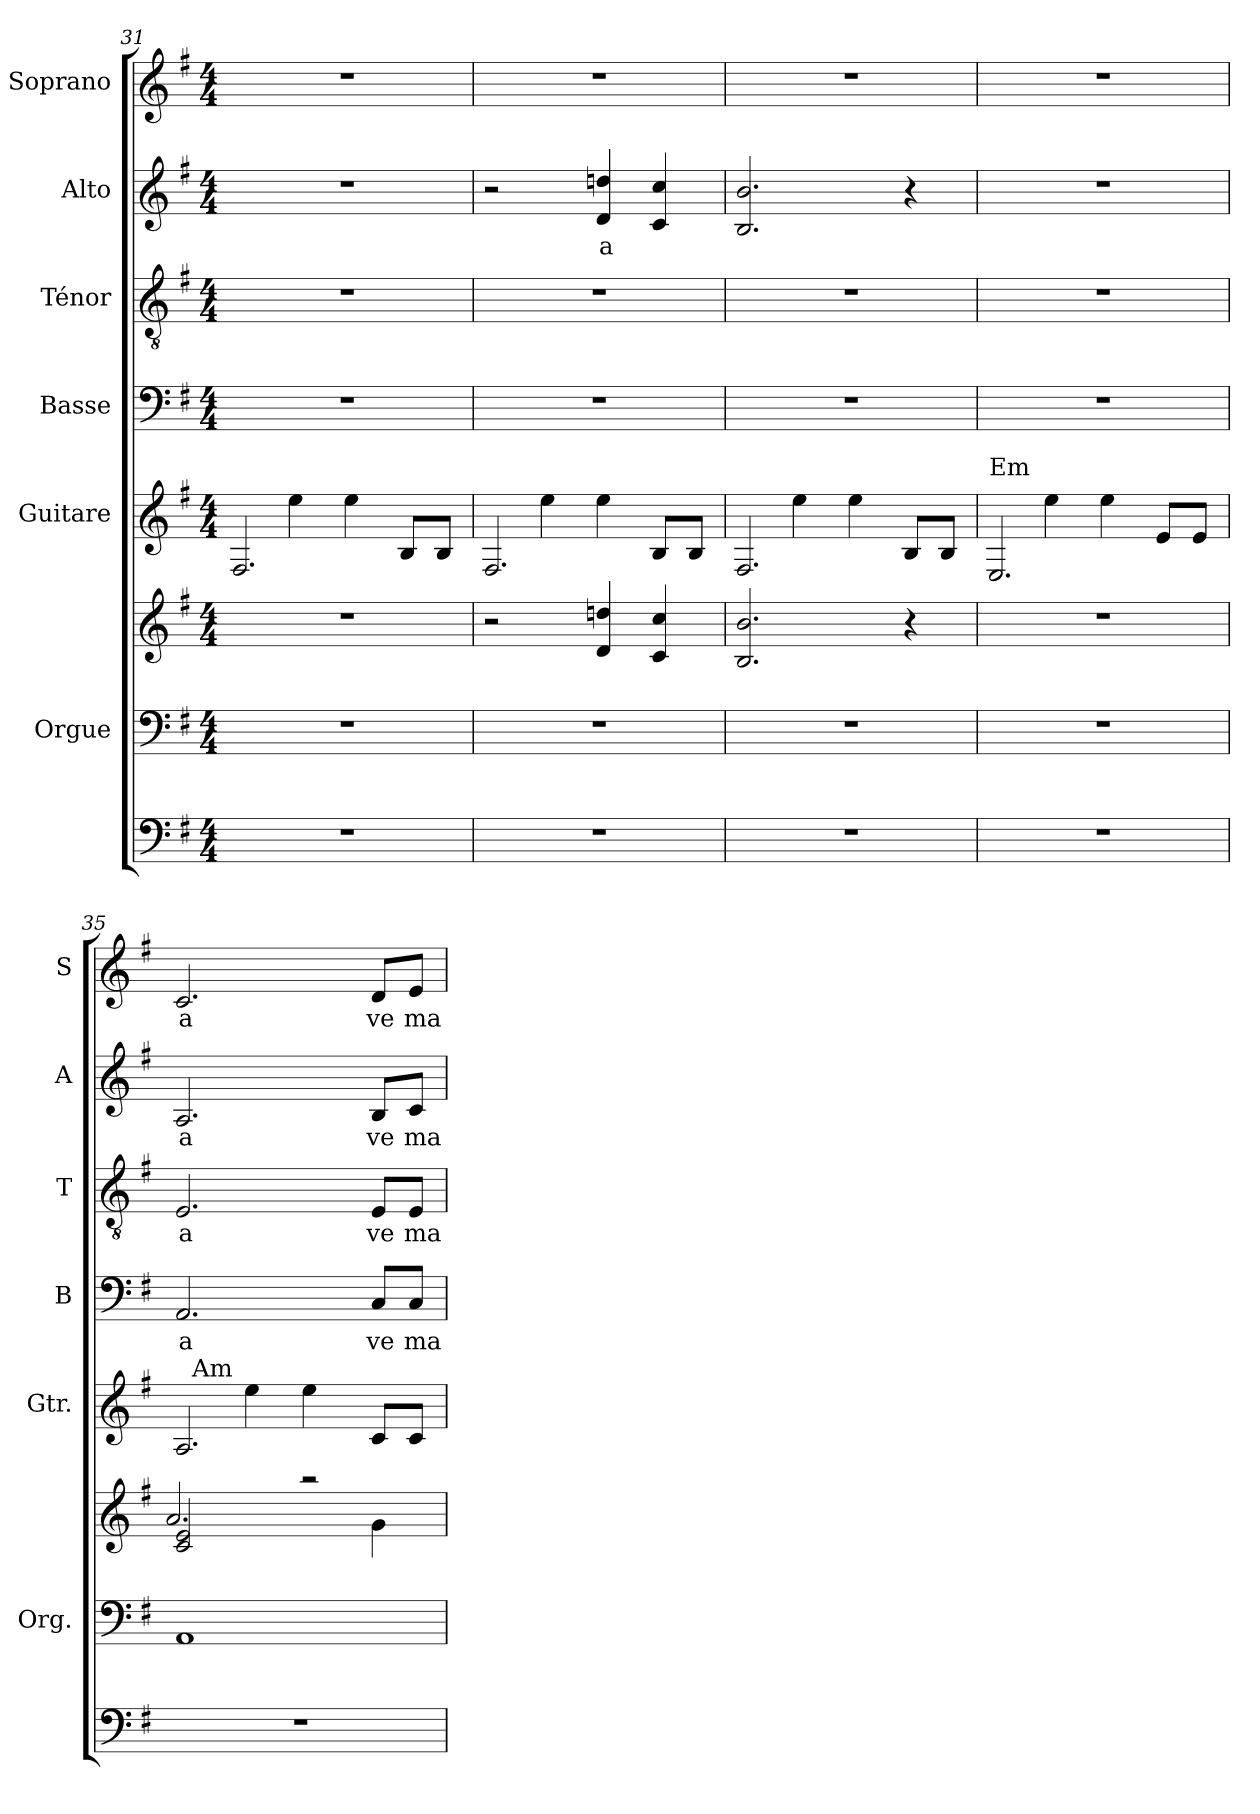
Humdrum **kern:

**kern	**kern	**kern	**kern	**kern	**text	**kern	**text	**kern	**text	**kern	**text
*part7	*part6	*part6	*part5	*part4	*part4	*part3	*part3	*part2	*part2	*part1	*part1
*staff8	*staff7	*staff6	*staff5	*staff4	*staff4	*staff3	*staff3	*staff2	*staff2	*staff1	*staff1
*	*I"Orgue	*	*I"Guitare	*I"Basse	*	*I"Ténor	*	*I"Alto	*	*I"Soprano	*
*	*I'Org.	*	*I'Gtr.	*I'B	*	*I'T	*	*I'A	*	*I'S	*
*clefF4	*clefF4	*clefG2	*clefG2	*clefF4	*	*clefGv2	*	*clefG2	*	*clefG2	*
*	*	*	*ITrd7c12	*	*	*	*	*	*	*	*
*k[f#]	*k[f#]	*k[f#]	*k[f#]	*k[f#]	*	*k[f#]	*	*k[f#]	*	*k[f#]	*
*e:	*e:	*e:	*e:	*e:	*	*e:	*	*e:	*	*e:	*
*M4/4	*M4/4	*M4/4	*M4/4	*M4/4	*	*M4/4	*	*M4/4	*	*M4/4	*
=31	=31	=31	=31	=31	=31	=31	=31	=31	=31	=31	=31
*	*	*	*^	*	*	*	*	*	*	*	*
1r	1r	1r	2.FF#/	4g\yy	1r	.	1r	.	1r	.	1r	.
.	.	.	.	4e\	.	.	.	.	.	.	.	.
.	.	.	.	4e\	.	.	.	.	.	.	.	.
.	.	.	8BB/L	4ryy	.	.	.	.	.	.	.	.
.	.	.	8BB/J	.	.	.	.	.	.	.	.	.
=32	=32	=32	=32	=32	=32	=32	=32	=32	=32	=32	=32	=32
1r	1r	2r	2.FF#/	4g\yy	1r	.	1r	.	2r	.	1r	.
.	.	.	.	4e\	.	.	.	.	.	.	.	.
!	!	!	!	!	!	!	!	!	!	!LO:LY:b	!	!
.	.	4d/ 4ddni/	.	4e\	.	.	.	.	4d/ 4ddni/	a	.	.
.	.	4c/ 4cc/	8BB/L	4ryy	.	.	.	.	4c/ 4cc/	.	.	.
.	.	.	8BB/J	.	.	.	.	.	.	.	.	.
!!LO:LB:g=z
=33	=33	=33	=33	=33	=33	=33	=33	=33	=33	=33	=33	=33
1r	1r	2.B/ 2.b/	2.FF#/	4g\yy	1r	.	1r	.	2.B/ 2.b/	.	1r	.
.	.	.	.	4e\	.	.	.	.	.	.	.	.
.	.	.	.	4e\	.	.	.	.	.	.	.	.
.	.	4r	8BB/L	4ryy	.	.	.	.	4r	.	.	.
.	.	.	8BB/J	.	.	.	.	.	.	.	.	.
=34	=34	=34	=34	=34	=34	=34	=34	=34	=34	=34	=34	=34
!	!	!	!LO:TX:a:t=Em	!	!	!	!	!	!	!	!	!
1r	1r	1r	2.EE/	4g\yy	1r	.	1r	.	1r	.	1r	.
.	.	.	.	4e\	.	.	.	.	.	.	.	.
.	.	.	.	4e\	.	.	.	.	.	.	.	.
.	.	.	8E/L	4ryy	.	.	.	.	.	.	.	.
.	.	.	8E/J	.	.	.	.	.	.	.	.	.
=35	=35	=35	=35	=35	=35	=35	=35	=35	=35	=35	=35	=35
*	*	*^	*	*	*	*	*	*	*	*	*	*
!	!	!	!	!	!	!	!LO:LY:b	!	!LO:LY:b	!	!LO:LY:b	!	!LO:LY:b
*	*	*	*	*	*^	*	*	*	*	*	*	*	*
1r	1AA	2c/ 2e/	2.a/	2.AA/	4g\yy	32ryy	2.AA/	a	2.E/	a	2.A/	a	2.c/	a
!	!	!	!	!	!	!LO:TX:a:t=Am	!	!	!	!	!	!	!	!
.	.	.	.	.	.	2ryy	.	.	.	.	.	.	.	.
.	.	.	.	.	4e\	.	.	.	.	.	.	.	.	.
.	.	2raa	.	.	4e\	.	.	.	.	.	.	.	.	.
.	.	.	.	.	.	4...ryy	.	.	.	.	.	.	.	.
!	!	!	!	!	!	!	!	!LO:LY:b	!	!LO:LY:b	!	!LO:LY:b	!	!LO:LY:b
.	.	.	4g\	8C/L	4ryy	.	8C/L	ve	8E/L	ve	8B/L	ve	8d/L	ve
!	!	!	!	!	!	!	!	!LO:LY:b	!	!LO:LY:b	!	!LO:LY:b	!	!LO:LY:b
.	.	.	.	8C/J	.	.	8C/J	ma	8E/J	ma	8c/J	ma	8e/J	ma
*	*	*v	*v	*	*	*	*	*	*	*	*	*	*	*
*	*	*	*v	*v	*v	*	*	*	*	*	*	*	*
=	=	=	=	=	=	=	=	=	=	=	=
*-	*-	*-	*-	*-	*-	*-	*-	*-	*-	*-	*-
